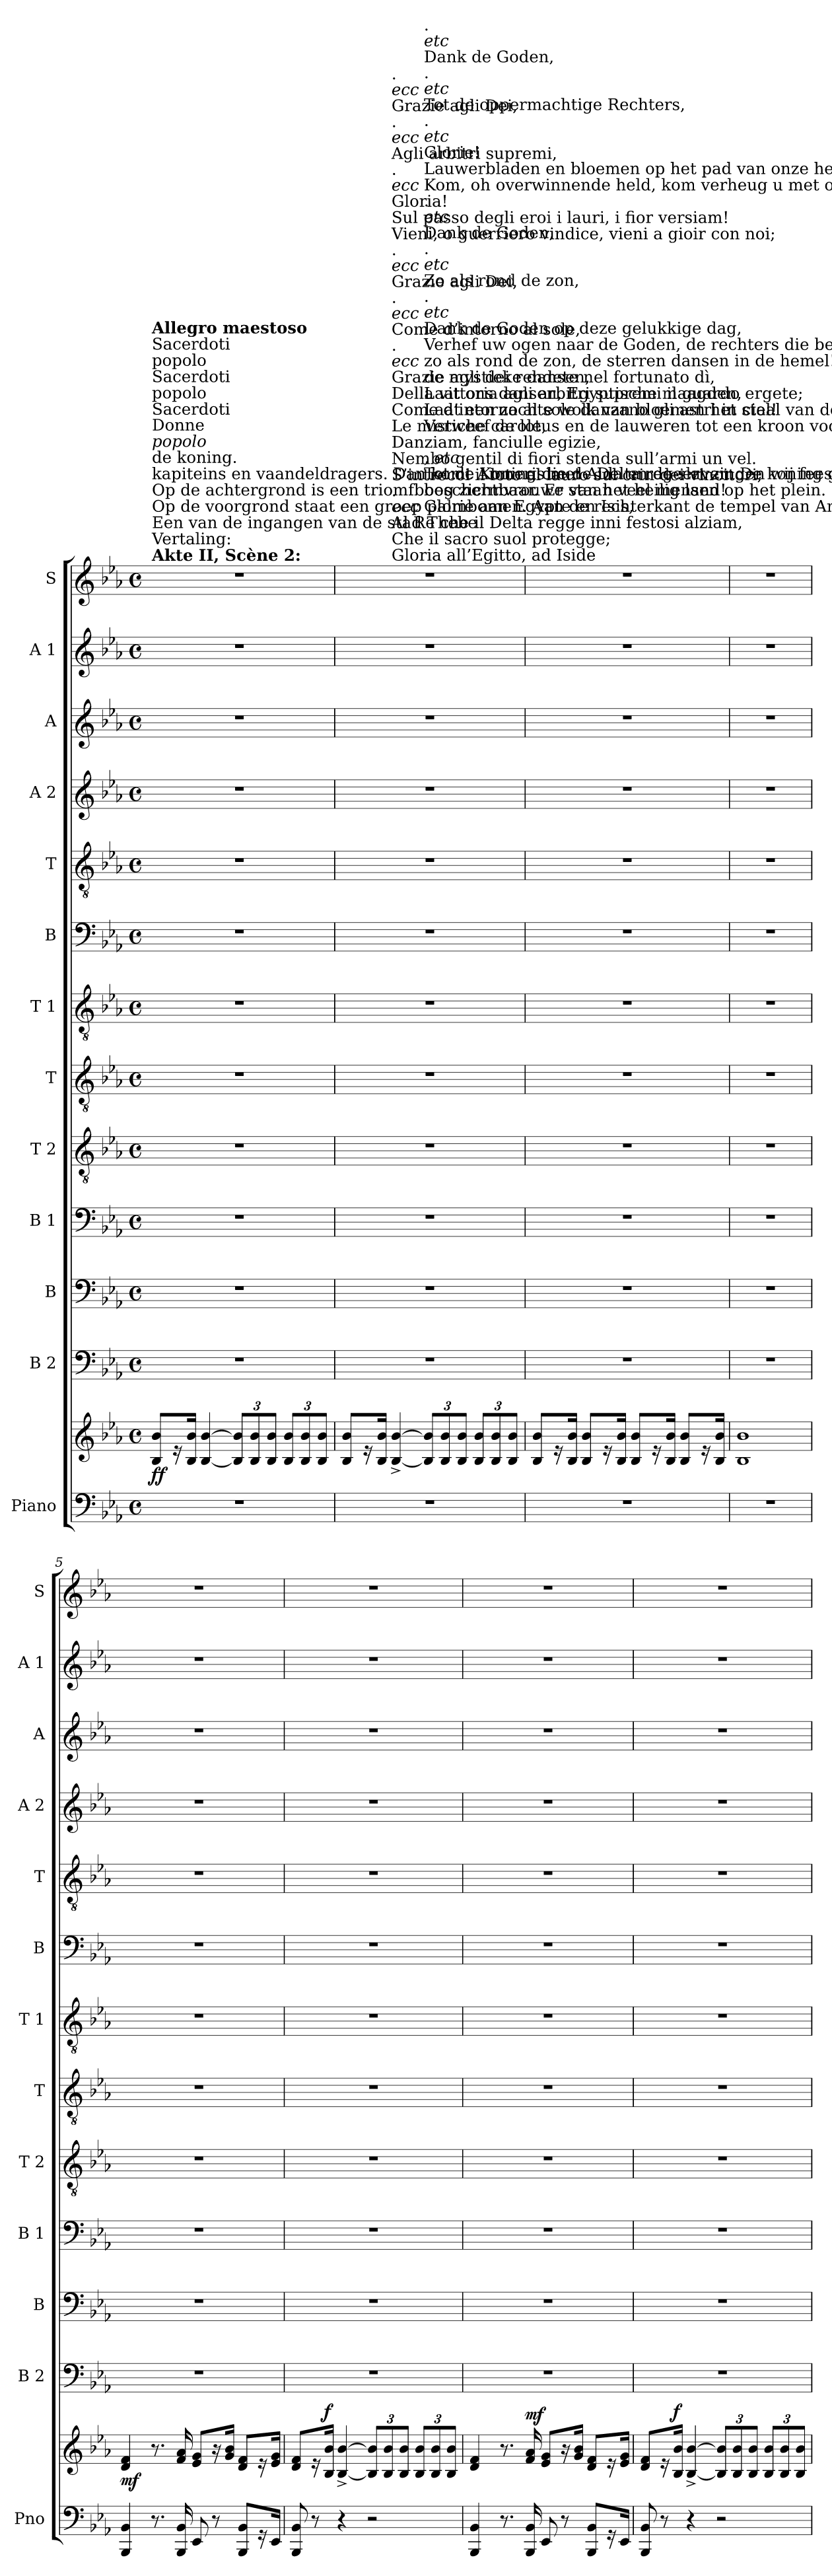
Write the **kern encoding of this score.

**kern	**kern	**dynam	**kern	**kern	**kern	**kern	**kern	**kern	**kern	**kern	**kern	**kern	**kern	**kern
*part13	*part13	*part13	*part12	*part11	*part10	*part9	*part8	*part7	*part6	*part5	*part4	*part3	*part2	*part1
*staff14	*staff13	*staff13/14	*staff12	*staff11	*staff10	*staff9	*staff8	*staff7	*staff6	*staff5	*staff4	*staff3	*staff2	*staff1
*I"Piano	*	*	*I"B 2	*I"B	*I"B 1	*I"T 2	*I"T	*I"T 1	*I"B	*I"T	*I"A 2	*I"A	*I"A 1	*I"S
*I'Pno	*	*	*I'B 2	*I'B	*I'B 1	*I'T 2	*I'T	*I'T 1	*I'B	*I'T	*I'A 2	*I'A	*I'A 1	*I'S
*clefF4	*clefG2	*	*clefF4	*clefF4	*clefF4	*clefGv2	*clefGv2	*clefGv2	*clefF4	*clefGv2	*clefG2	*clefG2	*clefG2	*clefG2
*k[b-e-a-]	*k[b-e-a-]	*	*k[b-e-a-]	*k[b-e-a-]	*k[b-e-a-]	*k[b-e-a-]	*k[b-e-a-]	*k[b-e-a-]	*k[b-e-a-]	*k[b-e-a-]	*k[b-e-a-]	*k[b-e-a-]	*k[b-e-a-]	*k[b-e-a-]
*M4/4	*M4/4	*	*M4/4	*M4/4	*M4/4	*M4/4	*M4/4	*M4/4	*M4/4	*M4/4	*M4/4	*M4/4	*M4/4	*M4/4
*met(c)	*met(c)	*	*met(c)	*met(c)	*met(c)	*met(c)	*met(c)	*met(c)	*met(c)	*met(c)	*met(c)	*met(c)	*met(c)	*met(c)
*MM100	*MM100	*	*MM100	*MM100	*MM100	*MM100	*MM100	*MM100	*MM100	*MM100	*MM100	*MM100	*MM100	*MM100
=1	=1	=1	=1	=1	=1	=1	=1	=1	=1	=1	=1	=1	=1	=1
!	!	!	!	!	!	!	!	!	!	!	!	!	!	!LO:TX:B:t=Akte II, Scène 2&colon;
!	!	!	!	!	!	!	!	!	!	!	!	!	!	!LO:TX:t=Vertaling&colon;
!	!	!	!	!	!	!	!	!	!	!	!	!	!	!LO:TX:t=Een van de ingangen van de stad Thebe
!	!	!	!	!	!	!	!	!	!	!	!	!	!	!LO:TX:t=Op de voorgrond staat  een groep palmbomen. Aan de rechterkant de tempel van Ammon. Links een troon met daarboven een paarse luifel.
!	!	!	!	!	!	!	!	!	!	!	!	!	!	!LO:TX:t=Op de achtergrond is een triomfboog zichtbaar. Er staan veel mensen op het plein. De koning komt op, gevolgd door ministers, priesters,
!	!	!	!	!	!	!	!	!	!	!	!	!	!	!LO:TX:t=kapiteins en vaandeldragers. Dan komt Amneris met Aida en de slaven. De koning gaat zitten op de troon. Amneris neemt plaats links van
!	!	!	!	!	!	!	!	!	!	!	!	!	!	!LO:TX:t=de koning.
!	!	!	!	!	!	!	!	!	!	!	!	!	!	!LO:TX:i:t=popolo
!	!	!	!	!	!	!	!	!	!	!	!	!	!	!LO:TX:t=Donne
!	!	!	!	!	!	!	!	!	!	!	!	!	!	!LO:TX:t=Sacerdoti
!	!	!	!	!	!	!	!	!	!	!	!	!	!	!LO:TX:t=popolo
!	!	!	!	!	!	!	!	!	!	!	!	!	!	!LO:TX:t=Sacerdoti
!	!	!	!	!	!	!	!	!	!	!	!	!	!	!LO:TX:t=popolo
!	!	!	!	!	!	!	!	!	!	!	!	!	!	!LO:TX:t=Sacerdoti
!	!	!	!	!	!	!	!	!	!	!	!	!	!	!LO:TX:a:B:t=Allegro maestoso
!	!	!LO:DY:b	!	!	!	!	!	!	!	!	!	!	!	!
1r	8B-/ 8b-/L	ff	1r	1r	1r	1r	1r	1r	1r	1r	1r	1r	1r	1r
.	16r	.	.	.	.	.	.	.	.	.	.	.	.	.
.	16B-/ 16b-/Jk	.	.	.	.	.	.	.	.	.	.	.	.	.
.	[4B-/ [4b-/	.	.	.	.	.	.	.	.	.	.	.	.	.
*	*Xbrackettup	*	*	*	*	*	*	*	*	*	*	*	*	*
.	12B-/] 12b-/]L	.	.	.	.	.	.	.	.	.	.	.	.	.
.	12B-/ 12b-/	.	.	.	.	.	.	.	.	.	.	.	.	.
.	12B-/ 12b-/J	.	.	.	.	.	.	.	.	.	.	.	.	.
.	12B-/ 12b-/L	.	.	.	.	.	.	.	.	.	.	.	.	.
.	12B-/ 12b-/	.	.	.	.	.	.	.	.	.	.	.	.	.
.	12B-/ 12b-/J	.	.	.	.	.	.	.	.	.	.	.	.	.
=2	=2	=2	=2	=2	=2	=2	=2	=2	=2	=2	=2	=2	=2	=2
*	*	*	*	*	*	*	*	*	*	*	*	*	*	*^
*	*	*	*	*	*	*	*	*	*	*	*	*	*	*	*^
1r	8B-/ 8b-/L	.	1r	1r	1r	1r	1r	1r	1r	1r	1r	1r	1r	1r	4ryy	2ryy
.	16r	.	.	.	.	.	.	.	.	.	.	.	.	.	.	.
.	16B-/ 16b-/Jk	.	.	.	.	.	.	.	.	.	.	.	.	.	.	.
!	!	!	!	!	!	!	!	!	!	!	!	!	!	!	!LO:TX:t=Gloria all’Egitto, ad Iside	!
!	!	!	!	!	!	!	!	!	!	!	!	!	!	!	!LO:TX:t=Che il sacro suol protegge;	!
!	!	!	!	!	!	!	!	!	!	!	!	!	!	!	!LO:TX:t=Al Re che il Delta regge inni festosi alziam,	!
!	!	!	!	!	!	!	!	!	!	!	!	!	!	!	!LO:TX:i:t=ecc	!
!	!	!	!	!	!	!	!	!	!	!	!	!	!	!	!LO:TX:t=.	!
!	!	!	!	!	!	!	!	!	!	!	!	!	!	!	!LO:TX:t=S’intrecci il loto al lauro sul crin dei vincitori;	!
!	!	!	!	!	!	!	!	!	!	!	!	!	!	!	!LO:TX:t=Nembo gentil di fiori stenda sull’armi un vel.	!
!	!	!	!	!	!	!	!	!	!	!	!	!	!	!	!LO:TX:t=Danziam, fanciulle egizie,	!
!	!	!	!	!	!	!	!	!	!	!	!	!	!	!	!LO:TX:t=Le mistiche carole,	!
!	!	!	!	!	!	!	!	!	!	!	!	!	!	!	!LO:TX:t=Come d’intorno al sole danzano gli astri in ciel!	!
!	!	!	!	!	!	!	!	!	!	!	!	!	!	!	!LO:TX:t=Della vittoria agli arbitri supremi il guardo ergete;	!
!	!	!	!	!	!	!	!	!	!	!	!	!	!	!	!LO:TX:t=Grazie agli dei rendete nel fortunato dì,	!
!	!	!	!	!	!	!	!	!	!	!	!	!	!	!	!LO:TX:i:t=ecc	!
!	!	!	!	!	!	!	!	!	!	!	!	!	!	!	!LO:TX:t=.	!
!	!	!	!	!	!	!	!	!	!	!	!	!	!	!	!LO:TX:t=Come d’intorno al sole,	!
!	!	!	!	!	!	!	!	!	!	!	!	!	!	!	!LO:TX:i:t=ecc	!
!	!	!	!	!	!	!	!	!	!	!	!	!	!	!	!LO:TX:t=.	!
!	!	!	!	!	!	!	!	!	!	!	!	!	!	!	!LO:TX:t=Grazie agli Dei,	!
!	!	!	!	!	!	!	!	!	!	!	!	!	!	!	!LO:TX:i:t=ecc	!
!	!	!	!	!	!	!	!	!	!	!	!	!	!	!	!LO:TX:t=.	!
!	!	!	!	!	!	!	!	!	!	!	!	!	!	!	!LO:TX:t=Vieni, o guerriero vindice, vieni a gioir con noi;	!
!	!	!	!	!	!	!	!	!	!	!	!	!	!	!	!LO:TX:t=Sul passo degli eroi i lauri, i fior versiam!	!
!	!	!	!	!	!	!	!	!	!	!	!	!	!	!	!LO:TX:t=Gloria!	!
!	!	!	!	!	!	!	!	!	!	!	!	!	!	!	!LO:TX:i:t=ecc	!
!	!	!	!	!	!	!	!	!	!	!	!	!	!	!	!LO:TX:t=.	!
!	!	!	!	!	!	!	!	!	!	!	!	!	!	!	!LO:TX:t=Agli arbitri supremi,	!
!	!	!	!	!	!	!	!	!	!	!	!	!	!	!	!LO:TX:i:t=ecc	!
!	!	!	!	!	!	!	!	!	!	!	!	!	!	!	!LO:TX:t=.	!
!	!	!	!	!	!	!	!	!	!	!	!	!	!	!	!LO:TX:t=Grazie agli Dei,	!
!	!	!	!	!	!	!	!	!	!	!	!	!	!	!	!LO:TX:i:t=ecc	!
!	!	!	!	!	!	!	!	!	!	!	!	!	!	!	!LO:TX:t=.	!
.	[4B-/^ [4b-/^	.	.	.	.	.	.	.	.	.	.	.	.	.	2.ryy	.
!	!	!	!	!	!	!	!	!	!	!	!	!	!	!	!	!LO:TX:t=Glorie aan Egypte en Isis,
!	!	!	!	!	!	!	!	!	!	!	!	!	!	!	!	!LO:TX:t=beschermvrouwe van het heilig land!
!	!	!	!	!	!	!	!	!	!	!	!	!	!	!	!	!LO:TX:t=Tot de Koning die de Delta regeert zingen wij feestelijke hymnes
!	!	!	!	!	!	!	!	!	!	!	!	!	!	!	!	!LO:TX:i:t=, etc
!	!	!	!	!	!	!	!	!	!	!	!	!	!	!	!	!LO:TX:t=.
!	!	!	!	!	!	!	!	!	!	!	!	!	!	!	!	!LO:TX:t=Verweef de lotus en de lauweren tot een kroon voor de overwinnaars;
!	!	!	!	!	!	!	!	!	!	!	!	!	!	!	!	!LO:TX:t=Laat een zachte wolk van bloemen het staal van de wapens omhullen.
!	!	!	!	!	!	!	!	!	!	!	!	!	!	!	!	!LO:TX:t=Laat ons dansen, Egyptische maagden,
!	!	!	!	!	!	!	!	!	!	!	!	!	!	!	!	!LO:TX:t=de mystieke dansen,
!	!	!	!	!	!	!	!	!	!	!	!	!	!	!	!	!LO:TX:t=zo als rond de zon, de sterren dansen in de hemel!
!	!	!	!	!	!	!	!	!	!	!	!	!	!	!	!	!LO:TX:t=Verhef uw ogen naar de Goden, de rechters die beslissen over victorie;
!	!	!	!	!	!	!	!	!	!	!	!	!	!	!	!	!LO:TX:t=Dank de Goden op deze gelukkige dag,
!	!	!	!	!	!	!	!	!	!	!	!	!	!	!	!	!LO:TX:i:t=etc
!	!	!	!	!	!	!	!	!	!	!	!	!	!	!	!	!LO:TX:t=.
!	!	!	!	!	!	!	!	!	!	!	!	!	!	!	!	!LO:TX:t=Zo als rond de zon,
!	!	!	!	!	!	!	!	!	!	!	!	!	!	!	!	!LO:TX:i:t=etc
!	!	!	!	!	!	!	!	!	!	!	!	!	!	!	!	!LO:TX:t=.
!	!	!	!	!	!	!	!	!	!	!	!	!	!	!	!	!LO:TX:t=Dank de Goden,
!	!	!	!	!	!	!	!	!	!	!	!	!	!	!	!	!LO:TX:i:t=etc
!	!	!	!	!	!	!	!	!	!	!	!	!	!	!	!	!LO:TX:t=.
!	!	!	!	!	!	!	!	!	!	!	!	!	!	!	!	!LO:TX:t=Kom, oh overwinnende held, kom verheug u met ons;
!	!	!	!	!	!	!	!	!	!	!	!	!	!	!	!	!LO:TX:t=Lauwerbladen en bloemen op het pad van onze heroïsche krijgers!
!	!	!	!	!	!	!	!	!	!	!	!	!	!	!	!	!LO:TX:t=Glorie!
!	!	!	!	!	!	!	!	!	!	!	!	!	!	!	!	!LO:TX:i:t=etc
!	!	!	!	!	!	!	!	!	!	!	!	!	!	!	!	!LO:TX:t=.
!	!	!	!	!	!	!	!	!	!	!	!	!	!	!	!	!LO:TX:t=Tot de oppermachtige Rechters,
!	!	!	!	!	!	!	!	!	!	!	!	!	!	!	!	!LO:TX:i:t=etc
!	!	!	!	!	!	!	!	!	!	!	!	!	!	!	!	!LO:TX:t=.
!	!	!	!	!	!	!	!	!	!	!	!	!	!	!	!	!LO:TX:t=Dank de Goden,
!	!	!	!	!	!	!	!	!	!	!	!	!	!	!	!	!LO:TX:i:t=etc
!	!	!	!	!	!	!	!	!	!	!	!	!	!	!	!	!LO:TX:t=.
.	12B-/] 12b-/]L	.	.	.	.	.	.	.	.	.	.	.	.	.	.	2ryy
.	12B-/ 12b-/	.	.	.	.	.	.	.	.	.	.	.	.	.	.	.
.	12B-/ 12b-/J	.	.	.	.	.	.	.	.	.	.	.	.	.	.	.
.	12B-/ 12b-/L	.	.	.	.	.	.	.	.	.	.	.	.	.	.	.
.	12B-/ 12b-/	.	.	.	.	.	.	.	.	.	.	.	.	.	.	.
.	12B-/ 12b-/J	.	.	.	.	.	.	.	.	.	.	.	.	.	.	.
*	*	*	*	*	*	*	*	*	*	*	*	*	*	*v	*v	*v
=3	=3	=3	=3	=3	=3	=3	=3	=3	=3	=3	=3	=3	=3	=3
1r	8B-/ 8b-/L	.	1r	1r	1r	1r	1r	1r	1r	1r	1r	1r	1r	1r
.	16r	.	.	.	.	.	.	.	.	.	.	.	.	.
.	16B-/ 16b-/Jk	.	.	.	.	.	.	.	.	.	.	.	.	.
.	8B-/ 8b-/L	.	.	.	.	.	.	.	.	.	.	.	.	.
.	16r	.	.	.	.	.	.	.	.	.	.	.	.	.
.	16B-/ 16b-/Jk	.	.	.	.	.	.	.	.	.	.	.	.	.
.	8B-/ 8b-/L	.	.	.	.	.	.	.	.	.	.	.	.	.
.	16r	.	.	.	.	.	.	.	.	.	.	.	.	.
.	16B-/ 16b-/Jk	.	.	.	.	.	.	.	.	.	.	.	.	.
.	8B-/ 8b-/L	.	.	.	.	.	.	.	.	.	.	.	.	.
.	16r	.	.	.	.	.	.	.	.	.	.	.	.	.
.	16B-/ 16b-/Jk	.	.	.	.	.	.	.	.	.	.	.	.	.
=4	=4	=4	=4	=4	=4	=4	=4	=4	=4	=4	=4	=4	=4	=4
1r	1B- 1b-	.	1r	1r	1r	1r	1r	1r	1r	1r	1r	1r	1r	1r
!!LO:LB:g=z
=5	=5	=5	=5	=5	=5	=5	=5	=5	=5	=5	=5	=5	=5	=5
!	!	!LO:DY:b	!	!	!	!	!	!	!	!	!	!	!	!
4BBB-/ 4BB-/	4d/ 4f/	mf	1r	1r	1r	1r	1r	1r	1r	1r	1r	1r	1r	1r
8.r	8.r	.	.	.	.	.	.	.	.	.	.	.	.	.
16BBB-/ 16BB-/	16f/ 16a-/	.	.	.	.	.	.	.	.	.	.	.	.	.
8EE-/	8e-/ 8g/L	.	.	.	.	.	.	.	.	.	.	.	.	.
8r	16r	.	.	.	.	.	.	.	.	.	.	.	.	.
.	16g/ 16b-/Jk	.	.	.	.	.	.	.	.	.	.	.	.	.
8BBB-/ 8BB-/L	8d/ 8f/L	.	.	.	.	.	.	.	.	.	.	.	.	.
16r	16r	.	.	.	.	.	.	.	.	.	.	.	.	.
16EE-/Jk	16e-/ 16g/Jk	.	.	.	.	.	.	.	.	.	.	.	.	.
=6	=6	=6	=6	=6	=6	=6	=6	=6	=6	=6	=6	=6	=6	=6
8BBB-/ 8BB-/	8d/ 8f/L	.	1r	1r	1r	1r	1r	1r	1r	1r	1r	1r	1r	1r
8r	16r	.	.	.	.	.	.	.	.	.	.	.	.	.
!	!	!LO:DY:a	!	!	!	!	!	!	!	!	!	!	!	!
.	16B-/ 16b-/Jk	f	.	.	.	.	.	.	.	.	.	.	.	.
4r	[4B-/^ [4b-/^	.	.	.	.	.	.	.	.	.	.	.	.	.
2r	12B-/] 12b-/]L	.	.	.	.	.	.	.	.	.	.	.	.	.
.	12B-/ 12b-/	.	.	.	.	.	.	.	.	.	.	.	.	.
.	12B-/ 12b-/J	.	.	.	.	.	.	.	.	.	.	.	.	.
.	12B-/ 12b-/L	.	.	.	.	.	.	.	.	.	.	.	.	.
.	12B-/ 12b-/	.	.	.	.	.	.	.	.	.	.	.	.	.
.	12B-/ 12b-/J	.	.	.	.	.	.	.	.	.	.	.	.	.
=7	=7	=7	=7	=7	=7	=7	=7	=7	=7	=7	=7	=7	=7	=7
4BBB-/ 4BB-/	4d/ 4f/	.	1r	1r	1r	1r	1r	1r	1r	1r	1r	1r	1r	1r
8.r	8.r	.	.	.	.	.	.	.	.	.	.	.	.	.
!	!	!LO:DY:a	!	!	!	!	!	!	!	!	!	!	!	!
16BBB-/ 16BB-/	16f/ 16a-/	mf	.	.	.	.	.	.	.	.	.	.	.	.
8EE-/	8e-/ 8g/L	.	.	.	.	.	.	.	.	.	.	.	.	.
8r	16r	.	.	.	.	.	.	.	.	.	.	.	.	.
.	16g/ 16b-/Jk	.	.	.	.	.	.	.	.	.	.	.	.	.
8BBB-/ 8BB-/L	8d/ 8f/L	.	.	.	.	.	.	.	.	.	.	.	.	.
16r	16r	.	.	.	.	.	.	.	.	.	.	.	.	.
16EE-/Jk	16e-/ 16g/Jk	.	.	.	.	.	.	.	.	.	.	.	.	.
=8	=8	=8	=8	=8	=8	=8	=8	=8	=8	=8	=8	=8	=8	=8
8BBB-/ 8BB-/	8d/ 8f/L	.	1r	1r	1r	1r	1r	1r	1r	1r	1r	1r	1r	1r
8r	16r	.	.	.	.	.	.	.	.	.	.	.	.	.
!	!	!LO:DY:a	!	!	!	!	!	!	!	!	!	!	!	!
.	16B-/ 16b-/Jk	f	.	.	.	.	.	.	.	.	.	.	.	.
4r	[4B-/^ [4b-/^	.	.	.	.	.	.	.	.	.	.	.	.	.
2r	12B-/] 12b-/]L	.	.	.	.	.	.	.	.	.	.	.	.	.
.	12B-/ 12b-/	.	.	.	.	.	.	.	.	.	.	.	.	.
.	12B-/ 12b-/J	.	.	.	.	.	.	.	.	.	.	.	.	.
.	12B-/ 12b-/L	.	.	.	.	.	.	.	.	.	.	.	.	.
.	12B-/ 12b-/	.	.	.	.	.	.	.	.	.	.	.	.	.
.	12B-/ 12b-/J	.	.	.	.	.	.	.	.	.	.	.	.	.
=	=	=	=	=	=	=	=	=	=	=	=	=	=	=
*-	*-	*-	*-	*-	*-	*-	*-	*-	*-	*-	*-	*-	*-	*-
